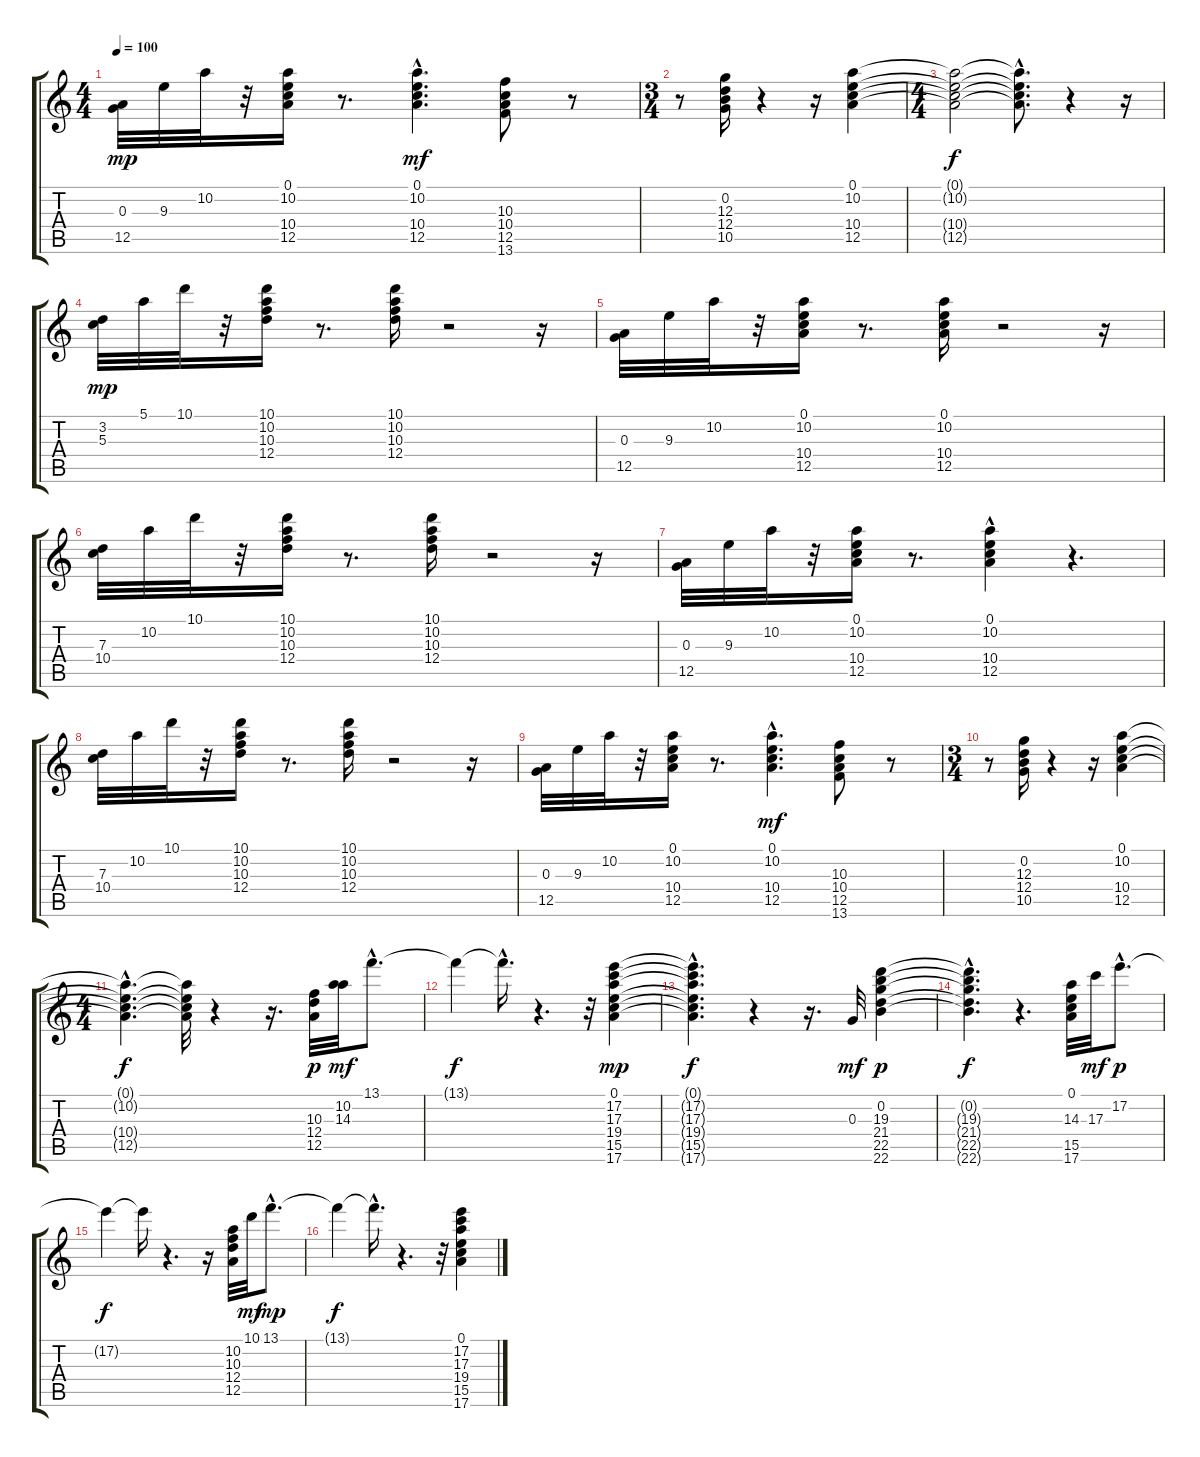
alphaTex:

\track "" {instrument acousticguitarsteel}
\staff {score tabs}
\tuning (E4 B3 G3 D3 A2 E2) {hide}
\ts (4 4)
\tempo 100
\clef g2
\ks c
(0.3 12.5).32{dy mp} 9.3.32 10.2.32 r.32 (0.1 10.2 10.4 12.5).16 r.8{d} (0.1{hac} 10.2{hac} 10.4{hac} 12.5{hac}).4{d dy mf} (10.3 10.4 12.5 13.6).8 r.8 |
\ts (3 4)
r.8 (0.2 12.3 12.4 10.5).16 r.4 r.16 (0.1 10.2 10.4 12.5).4 |
\ts (4 4)
(0.1{t} 10.2{t} 10.4{t} 12.5{t}).2{dy f} (0.1{hac t} 10.2{hac t} 10.4{hac t} 12.5{hac t}).8{d} r.4 r.16 |
(3.2 5.3).32{dy mp} 5.1.32 10.1.32 r.32 (10.1 10.2 10.3 12.4).16 r.8{d} (10.1 10.2 10.3 12.4).16 r.2 r.16 |
(0.3 12.5).32 9.3.32 10.2.32 r.32 (0.1 10.2 10.4 12.5).16 r.8{d} (0.1 10.2 10.4 12.5).16 r.2 r.16 |
(7.3 10.4).32 10.2.32 10.1.32 r.32 (10.1 10.2 10.3 12.4).16 r.8{d} (10.1 10.2 10.3 12.4).16 r.2 r.16 |
(0.3 12.5).32 9.3.32 10.2.32 r.32 (0.1 10.2 10.4 12.5).16 r.8{d} (0.1{hac} 10.2 10.4{hac} 12.5{hac}).4 r.4{d} |
(7.3 10.4).32 10.2.32 10.1.32 r.32 (10.1 10.2 10.3 12.4).16 r.8{d} (10.1 10.2 10.3 12.4).16 r.2 r.16 |
(0.3 12.5).32 9.3.32 10.2.32 r.32 (0.1 10.2 10.4 12.5).16 r.8{d} (0.1{hac} 10.2{hac} 10.4{hac} 12.5{hac}).4{d dy mf} (10.3 10.4 12.5 13.6).8 r.8 |
\ts (3 4)
r.8 (0.2 12.3 12.4 10.5).16 r.4 r.16 (0.1 10.2 10.4 12.5).4 |
\ts (4 4)
(0.1{hac t} 10.2{hac t} 10.4{hac t} 12.5{hac t}).4{d dy f} (0.1{t} 10.2{t} 10.4{t} 12.5{t}).32 r.4 r.16{d} (10.3 12.4 12.5).32{dy p} (10.2 14.3).32{dy mf} 13.1{hac}.8{d} |
13.1{t}.4{dy f} 13.1{hac t}.16{d} r.4{d} r.32 (0.1 17.2 17.3 19.4 15.5 17.6).4{dy mp} |
(0.1{t} 17.2{t} 17.3{t} 19.4{hac t} 15.5{t} 17.6{hac t}).4{d dy f} r.4 r.16{d} 0.3.32{dy mf} (0.2 19.3 21.4 22.5 22.6).4{dy p} |
(0.2{t} 19.3{t} 21.4{t} 22.5{t} 22.6{hac t}).4{d dy f} r.4{d} (0.1 14.3 15.5 17.6).32 17.3.32{dy mf} 17.2{hac}.8{d dy p} |
17.2{t}.4{dy f} 17.2{t}.16 r.4{d} r.16 (10.2 10.3 12.4 12.5).32 10.1.32{dy mf} 13.1{hac}.8{d dy mp} |
13.1{t}.4{dy f} 13.1{hac t}.16{d} r.4{d} r.32 (0.1 17.2 17.3 19.4 15.5 17.6).4
